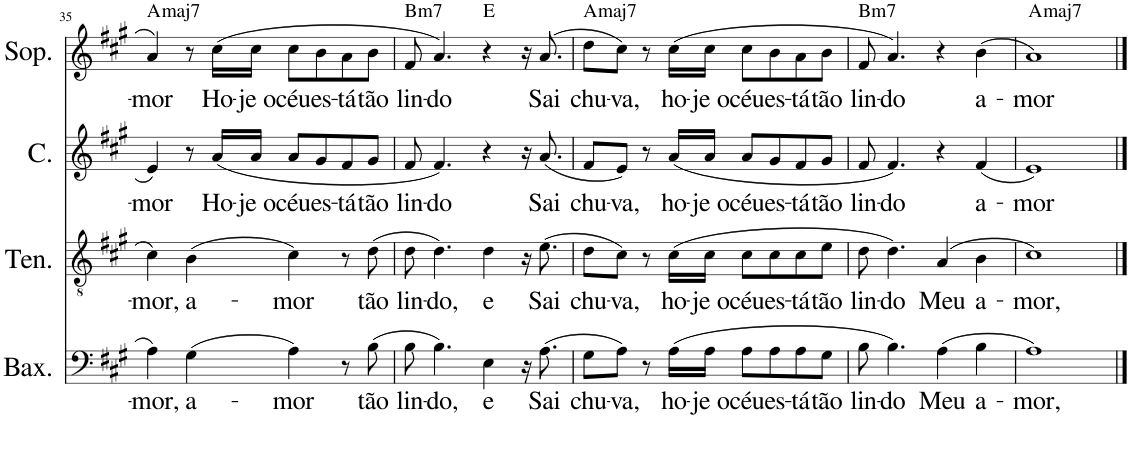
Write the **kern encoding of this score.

**kern	**text	**kern	**text	**kern	**text	**kern	**text	**harte
*part4	*part4	*part3	*part3	*part2	*part2	*part1	*part1	*part1
*staff4	*staff4	*staff3	*staff3	*staff2	*staff2	*staff1	*staff1	*
*I"Baixo	*	*I"Tenor	*	*I"Contralto	*	*I"Soprano	*	*
*I'Bax.	*	*I'Ten.	*	*I'C.	*	*I'Sop.	*	*
!!LO:PB:g=z
*clefF4	*	*clefGv2	*	*clefG2	*	*clefG2	*	*
*k[f#c#g#]	*	*k[f#c#g#]	*	*k[f#c#g#]	*	*k[f#c#g#]	*	*
*M4/4	*	*M4/4	*	*M4/4	*	*M4/4	*	*
=35	=35	=35	=35	=35	=35	=35	=35	=35
!	!LO:LY:b	!	!LO:LY:b	!	!LO:LY:b	!	!LO:LY:b	!LO:H:kt=maj7
4A\	-mor,	4c#\	-mor,	4e/	-mor	4a/	-mor	A:maj7
!	!LO:LY:b	!	!LO:LY:b	!	!	!	!	!
(4G#\	a-	(4B\	a-	8r	.	8r	.	.
!	!	!	!	!	!LO:LY:b	!	!LO:LY:b	!
.	.	.	.	(16a/LL	Ho-	(16cc#\LL	Ho-	.
!	!	!	!	!	!LO:LY:b	!	!LO:LY:b	!
.	.	.	.	16a/JJ	-je o	16cc#\JJ	-je o	.
!	!LO:LY:b	!	!LO:LY:b	!	!LO:LY:b	!	!LO:LY:b	!
4A\)	-mor	4c#\)	-mor	8a/L	céu	8cc#\L	céu	.
!	!	!	!	!	!LO:LY:b	!	!LO:LY:b	!
.	.	.	.	8g#/	es-	8b\	es-	.
!	!	!	!	!	!LO:LY:b	!	!LO:LY:b	!
8r	.	8r	.	8f#/	-tá	8a\	-tá	.
!	!LO:LY:b	!	!LO:LY:b	!	!LO:LY:b	!	!LO:LY:b	!
(8B\	tão	(8d\	tão	8g#/J	tão	8b\J	tão	.
=36	=36	=36	=36	=36	=36	=36	=36	=36
!	!LO:LY:b	!	!LO:LY:b	!	!LO:LY:b	!	!LO:LY:b	!LO:H:kt=m7
8B\	lin-	8d\	lin-	8f#/	lin-	8f#/	lin-	B:min7
!	!LO:LY:b	!	!LO:LY:b	!	!LO:LY:b	!	!LO:LY:b	!
4.B\)	-do,	4.d\)	-do,	4.f#/)	-do	4.a/)	-do	.
!	!LO:LY:b	!	!LO:LY:b	!	!	!	!	!
4E\	e	4d\	e	4r	.	4r	.	E:maj
16r	.	16r	.	16r	.	16r	.	.
!	!LO:LY:b	!	!LO:LY:b	!	!LO:LY:b	!	!LO:LY:b	!
(8.A\	Sai	(8.e\	Sai	(8.a/	Sai	(8.a/	Sai	.
=37	=37	=37	=37	=37	=37	=37	=37	=37
!	!LO:LY:b	!	!LO:LY:b	!	!LO:LY:b	!	!LO:LY:b	!LO:H:kt=maj7
8G#\L	chu-	8d\L	chu-	8f#/L	chu-	8dd\L	chu-	A:maj7
!	!LO:LY:b	!	!LO:LY:b	!	!LO:LY:b	!	!LO:LY:b	!
8A\J)	-va,	8c#\J)	-va,	8e/J)	-va,	8cc#\J)	-va,	.
8r	.	8r	.	8r	.	8r	.	.
!	!LO:LY:b	!	!LO:LY:b	!	!LO:LY:b	!	!LO:LY:b	!
(16A\LL	ho-	(16c#\LL	ho-	(16a/LL	ho-	(16cc#\LL	ho-	.
!	!LO:LY:b	!	!LO:LY:b	!	!LO:LY:b	!	!LO:LY:b	!
16A\JJ	-je o	16c#\JJ	-je o	16a/JJ	-je o	16cc#\JJ	-je o	.
!	!LO:LY:b	!	!LO:LY:b	!	!LO:LY:b	!	!LO:LY:b	!
8A\L	céu	8c#\L	céu	8a/L	céu	8cc#\L	céu	.
!	!LO:LY:b	!	!LO:LY:b	!	!LO:LY:b	!	!LO:LY:b	!
8A\	es-	8c#\	es-	8g#/	es-	8b\	es-	.
!	!LO:LY:b	!	!LO:LY:b	!	!LO:LY:b	!	!LO:LY:b	!
8A\	-tá	8c#\	-tá	8f#/	-tá	8a\	-tá	.
!	!LO:LY:b	!	!LO:LY:b	!	!LO:LY:b	!	!LO:LY:b	!
8G#\J	tão	8e\J	tão	8g#/J	tão	8b\J	tão	.
=38	=38	=38	=38	=38	=38	=38	=38	=38
!	!LO:LY:b	!	!LO:LY:b	!	!LO:LY:b	!	!LO:LY:b	!LO:H:kt=m7
8B\	lin-	8d\	lin-	8f#/	lin-	8f#/	lin-	B:min7
!	!LO:LY:b	!	!LO:LY:b	!	!LO:LY:b	!	!LO:LY:b	!
4.B\)	-do	4.d\)	-do	4.f#/)	-do	4.a/)	-do	.
!	!LO:LY:b	!	!LO:LY:b	!	!	!	!	!
(4A\	Meu	(4A/	Meu	4r	.	4r	.	.
!	!LO:LY:b	!	!LO:LY:b	!	!LO:LY:b	!	!LO:LY:b	!
4B\	a-	4B\	a-	(4f#/	a-	(4b\	a-	.
=39	=39	=39	=39	=39	=39	=39	=39	=39
!	!LO:LY:b	!	!LO:LY:b	!	!LO:LY:b	!	!LO:LY:b	!LO:H:kt=maj7
1A)	-mor,	1c#)	-mor,	1e)	-mor	1a)	-mor	A:maj7
==	==	==	==	==	==	==	==	==
*-	*-	*-	*-	*-	*-	*-	*-	*-
